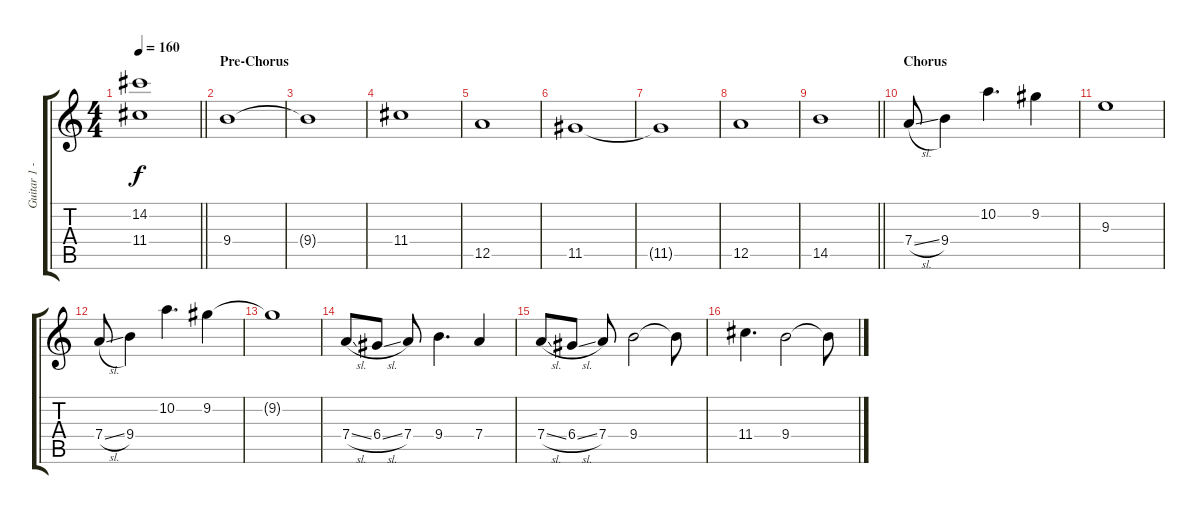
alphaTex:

\track ("Guitar 1 - Lead" "Guitar 1 -") {instrument distortionguitar}
\staff {score tabs}
\tuning (E4 B3 G3 D3 A2 D2) {hide}
\ts (4 4)
\tempo 160
\clef g2
\barLineRight lightlight
\ks c
(14.2{t} 11.4{t}).1{dy f} |
\section ("" "Pre-Chorus")
9.4.1{instrument overdrivenguitar} |
9.4{t}.1 |
11.4.1 |
12.5.1 |
11.5.1 |
11.5{t}.1 |
12.5.1 |
\barLineRight lightlight
14.5.1 |
\section ("" "Chorus")
7.4{sl}.8{instrument overdrivenguitar} 9.4.4 10.2.4{d} 9.2.4 |
9.3.1 |
7.4{sl}.8 9.4.4 10.2.4{d} 9.2.4 |
9.2{t}.1 |
7.4{sl}.8 6.4{sl}.8 7.4.8 9.4.4{d} 7.4.4 |
7.4{sl}.8 6.4{sl}.8 7.4.8 9.4.2 9.4{t}.8 |
11.4.4{d} 9.4.2 9.4{t}.8
